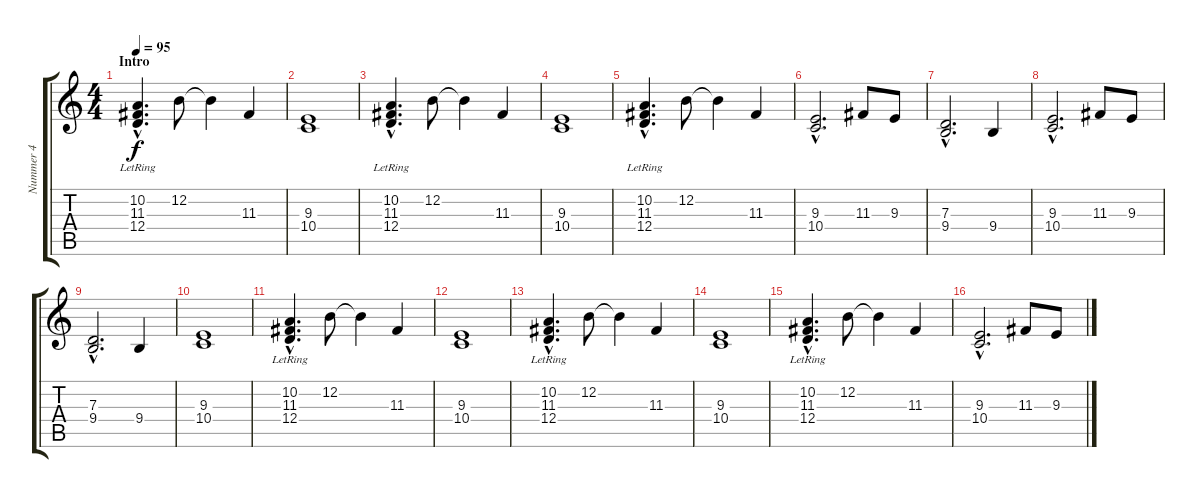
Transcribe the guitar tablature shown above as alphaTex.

\track ("Nummer 4" "Nummer 4") {instrument accordion}
\staff {score tabs}
\tuning (E4 B3 G3 D3 A2 E2) {hide}
\ts (4 4)
\section ("" "Intro")
\tempo 95
\clef g2
\ks c
(10.2{hac} 11.3{hac lr} 12.4{hac lr}).4{d dy f volume 12 instrument accordion} 12.2.8 12.2{t}.4 11.3.4 |
(9.3 10.4).1 |
(10.2{hac} 11.3{hac lr} 12.4{hac lr}).4{d} 12.2.8 12.2{t}.4 11.3.4 |
(9.3 10.4).1 |
(10.2{hac} 11.3{hac lr} 12.4{hac lr}).4{d} 12.2.8 12.2{t}.4 11.3.4 |
(9.3{hac} 10.4{hac}).2{d} 11.3.8 9.3.8 |
(7.3{hac} 9.4{hac}).2{d} 9.4.4 |
(9.3{hac} 10.4{hac}).2{d} 11.3.8 9.3.8 |
(7.3{hac} 9.4{hac}).2{d} 9.4.4 |
(9.3 10.4).1 |
(10.2{hac} 11.3{hac lr} 12.4{hac lr}).4{d volume 7} 12.2.8 12.2{t}.4 11.3.4 |
(9.3 10.4).1 |
(10.2{hac} 11.3{hac lr} 12.4{hac lr}).4{d} 12.2.8 12.2{t}.4 11.3.4 |
(9.3 10.4).1 |
(10.2{hac} 11.3{hac lr} 12.4{hac lr}).4{d} 12.2.8 12.2{t}.4 11.3.4 |
(9.3{hac} 10.4{hac}).2{d} 11.3.8 9.3.8
